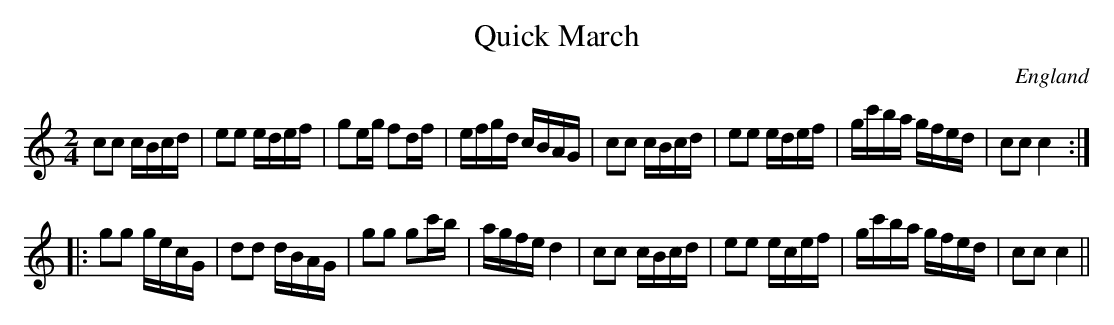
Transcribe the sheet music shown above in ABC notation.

X:1
T:Quick March
L:1/16
M:2/4
O:England
K:C major
c2c2 cBcd | e2e2 edef | g2eg f2df | efgd cBAG | \
c2c2 cBcd | e2e2 edef | gc'ba gfed | c2c2 c4 ::
g2g2 gecG | d2d2 dBAG | g2g2 g2c'b | agfe d4 | \
c2c2 cBcd | e2e2 ecef | gc'ba gfed |  c2c2 c4 ||
